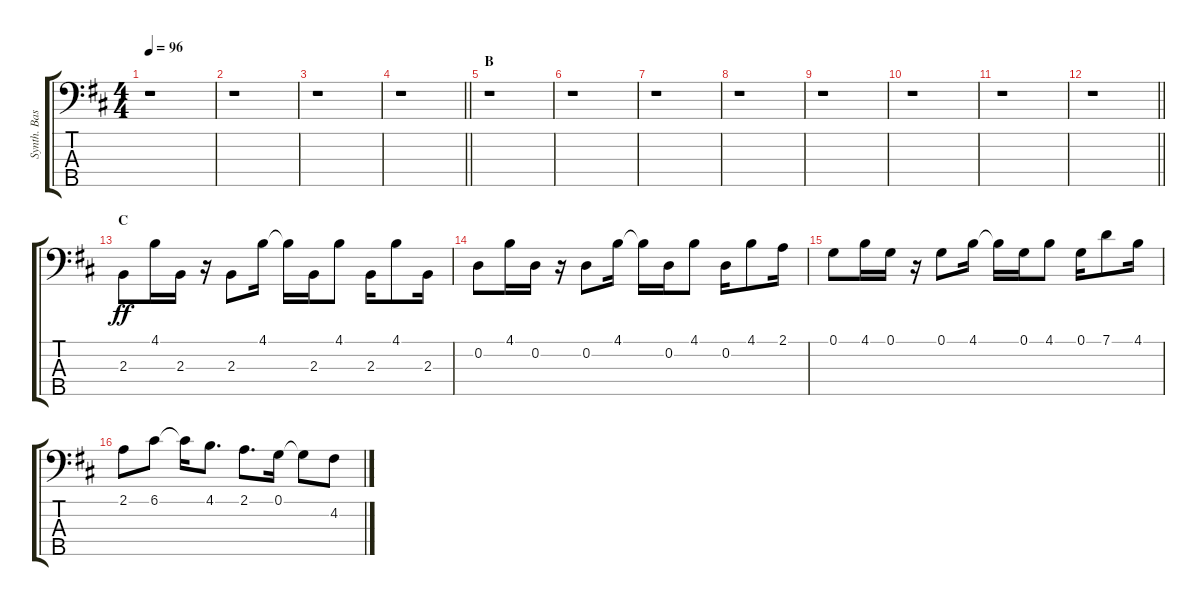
\track ("Synth. Bass" "Synth. Bas") {instrument synthbass1}
\staff {score tabs}
\tuning (G2 D2 A1 E1 B0) {hide}
\ts (4 4)
\tempo 96
\clef f4
\ks d
r.1{dy ff} |
r.1 |
r.1 |
\barLineRight lightlight
r.1 |
\section ("" "B")
r.1 |
r.1 |
r.1 |
r.1 |
r.1 |
r.1 |
r.1 |
\barLineRight lightlight
r.1 |
\section ("" "C")
2.3.8 4.1.16 2.3.16 r.16 2.3.8 4.1.16 4.1{t}.16 2.3.16 4.1.8 2.3.16 4.1.8 2.3.16 |
0.2.8 4.1.16 0.2.16 r.16 0.2.8 4.1.16 4.1{t}.16 0.2.16 4.1.8 0.2.16 4.1.8 2.1.16 |
0.1.8 4.1.16 0.1.16 r.16 0.1.8 4.1.16 4.1{t}.16 0.1.16 4.1.8 0.1.16 7.1.8 4.1.16 |
2.1.8 6.1.8 6.1{t}.16 4.1.8{d} 2.1.8{d} 0.1.16 0.1{t}.8 4.2.8
